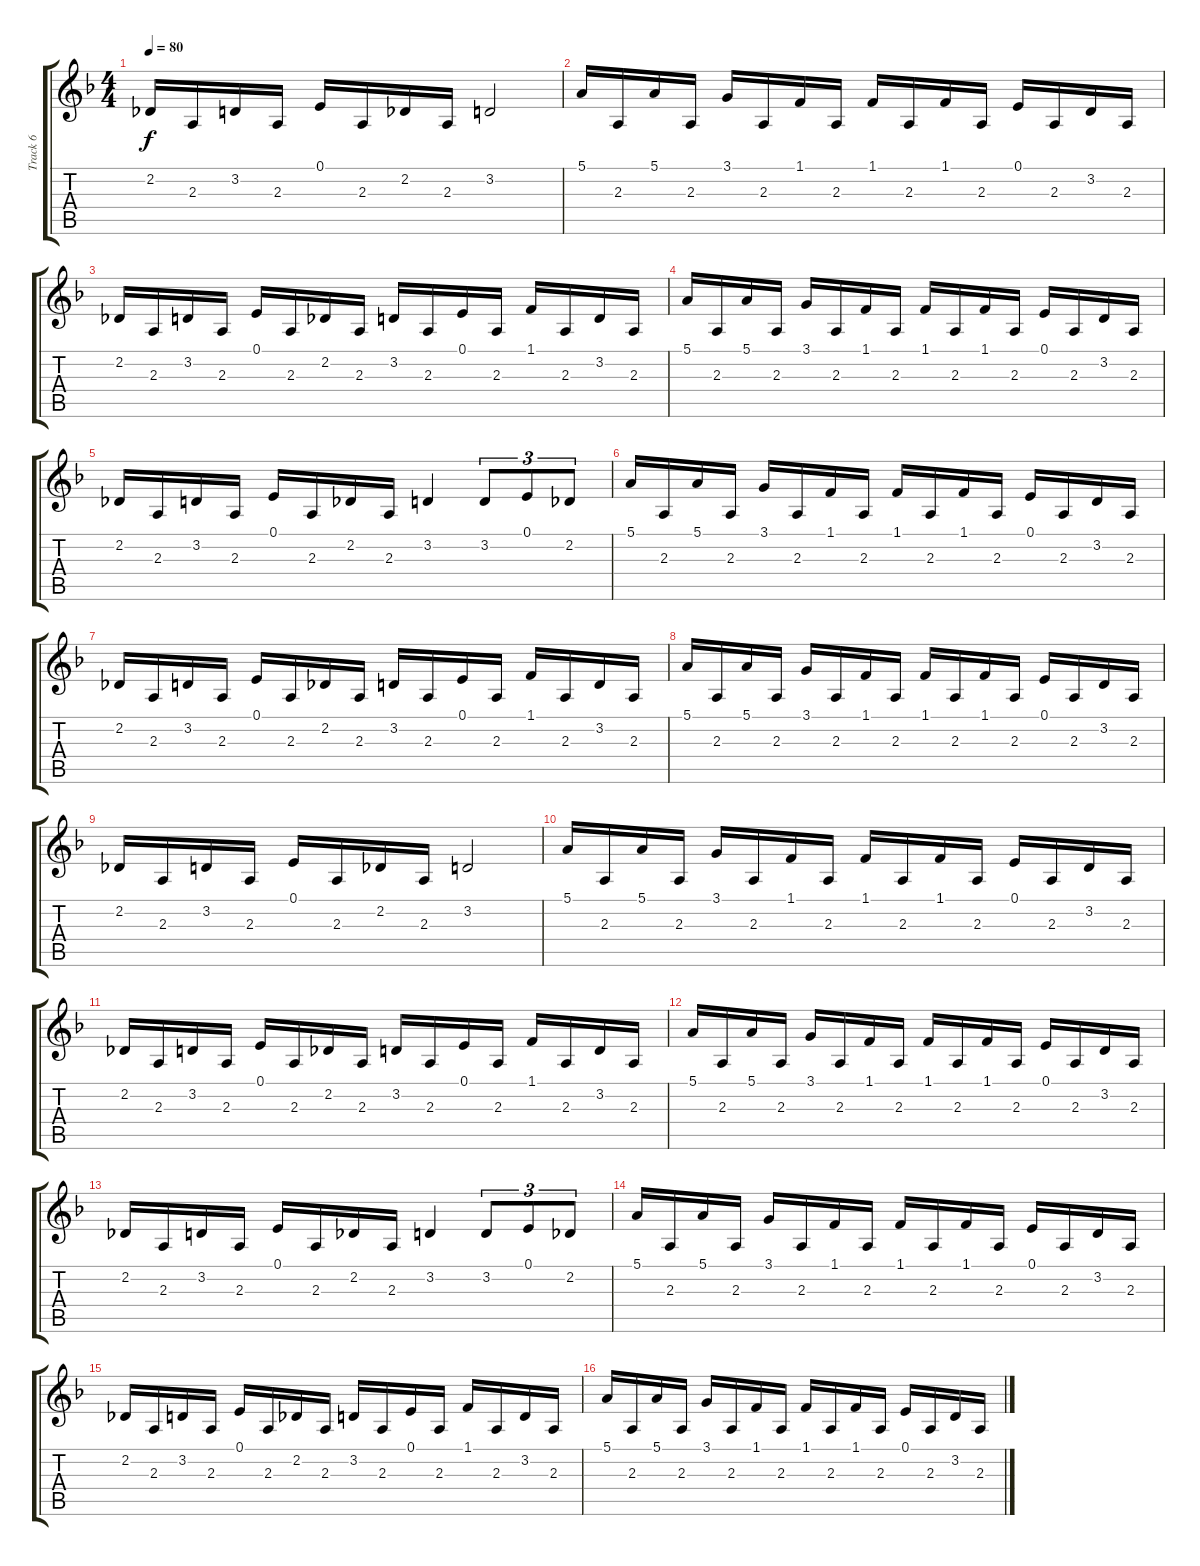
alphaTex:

\track ("Track 6" "Track 6") {instrument acousticgrandpiano}
\staff {score tabs}
\tuning (E4 B3 G3 D3 A2 E2) {hide}
\ts (4 4)
\tempo 80
\clef g2
\ks dminor
2.2.16{dy f} 2.3.16 3.2.16 2.3.16 0.1.16 2.3.16 2.2.16 2.3.16 3.2.2 |
5.1.16 2.3.16 5.1.16 2.3.16 3.1.16 2.3.16 1.1.16 2.3.16 1.1.16 2.3.16 1.1.16 2.3.16 0.1.16 2.3.16 3.2.16 2.3.16 |
2.2.16 2.3.16 3.2.16 2.3.16 0.1.16 2.3.16 2.2.16 2.3.16 3.2.16 2.3.16 0.1.16 2.3.16 1.1.16 2.3.16 3.2.16 2.3.16 |
5.1.16 2.3.16 5.1.16 2.3.16 3.1.16 2.3.16 1.1.16 2.3.16 1.1.16 2.3.16 1.1.16 2.3.16 0.1.16 2.3.16 3.2.16 2.3.16 |
2.2.16 2.3.16 3.2.16 2.3.16 0.1.16 2.3.16 2.2.16 2.3.16 3.2.4 3.2.8{tu (3 2)} 0.1.8{tu (3 2)} 2.2.8{tu (3 2)} |
5.1.16 2.3.16 5.1.16 2.3.16 3.1.16 2.3.16 1.1.16 2.3.16 1.1.16 2.3.16 1.1.16 2.3.16 0.1.16 2.3.16 3.2.16 2.3.16 |
2.2.16 2.3.16 3.2.16 2.3.16 0.1.16 2.3.16 2.2.16 2.3.16 3.2.16 2.3.16 0.1.16 2.3.16 1.1.16 2.3.16 3.2.16 2.3.16 |
5.1.16 2.3.16 5.1.16 2.3.16 3.1.16 2.3.16 1.1.16 2.3.16 1.1.16 2.3.16 1.1.16 2.3.16 0.1.16 2.3.16 3.2.16 2.3.16 |
2.2.16 2.3.16 3.2.16 2.3.16 0.1.16 2.3.16 2.2.16 2.3.16 3.2.2 |
5.1.16 2.3.16 5.1.16 2.3.16 3.1.16 2.3.16 1.1.16 2.3.16 1.1.16 2.3.16 1.1.16 2.3.16 0.1.16 2.3.16 3.2.16 2.3.16 |
2.2.16 2.3.16 3.2.16 2.3.16 0.1.16 2.3.16 2.2.16 2.3.16 3.2.16 2.3.16 0.1.16 2.3.16 1.1.16 2.3.16 3.2.16 2.3.16 |
5.1.16 2.3.16 5.1.16 2.3.16 3.1.16 2.3.16 1.1.16 2.3.16 1.1.16 2.3.16 1.1.16 2.3.16 0.1.16 2.3.16 3.2.16 2.3.16 |
2.2.16 2.3.16 3.2.16 2.3.16 0.1.16 2.3.16 2.2.16 2.3.16 3.2.4 3.2.8{tu (3 2)} 0.1.8{tu (3 2)} 2.2.8{tu (3 2)} |
5.1.16 2.3.16 5.1.16 2.3.16 3.1.16 2.3.16 1.1.16 2.3.16 1.1.16 2.3.16 1.1.16 2.3.16 0.1.16 2.3.16 3.2.16 2.3.16 |
2.2.16 2.3.16 3.2.16 2.3.16 0.1.16 2.3.16 2.2.16 2.3.16 3.2.16 2.3.16 0.1.16 2.3.16 1.1.16 2.3.16 3.2.16 2.3.16 |
5.1.16 2.3.16 5.1.16 2.3.16 3.1.16 2.3.16 1.1.16 2.3.16 1.1.16 2.3.16 1.1.16 2.3.16 0.1.16 2.3.16 3.2.16 2.3.16
